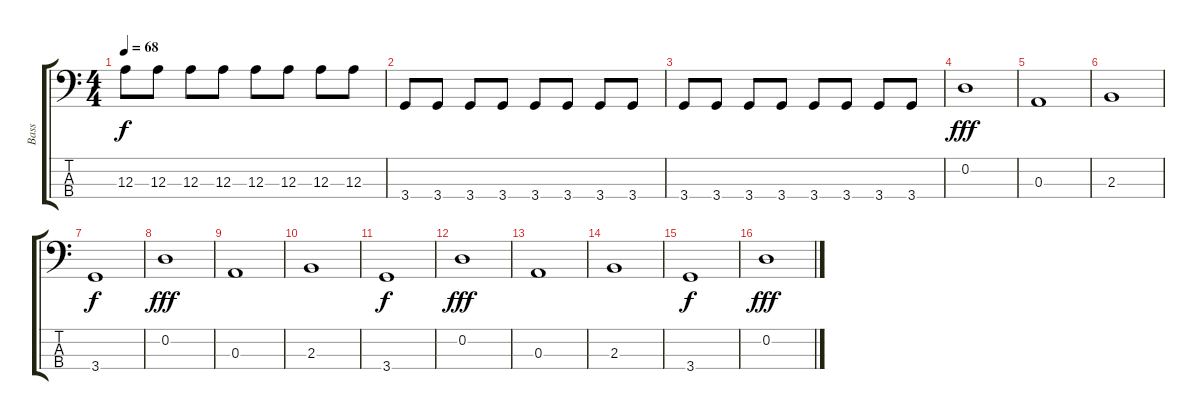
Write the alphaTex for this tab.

\track ("Bass" "Bass") {instrument electricbasspick}
\staff {score tabs}
\tuning (G2 D2 A1 E1) {hide}
\ts (4 4)
\tempo 68
\clef f4
\ks c
12.3.8{dy f} 12.3.8 12.3.8 12.3.8 12.3.8 12.3.8 12.3.8 12.3.8 |
3.4.8 3.4.8 3.4.8 3.4.8 3.4.8 3.4.8 3.4.8 3.4.8 |
3.4.8 3.4.8 3.4.8 3.4.8 3.4.8 3.4.8 3.4.8 3.4.8 |
0.2.1{dy fff} |
0.3.1 |
2.3.1 |
3.4.1{dy f} |
0.2.1{dy fff} |
0.3.1 |
2.3.1 |
3.4.1{dy f} |
0.2.1{dy fff} |
0.3.1 |
2.3.1 |
3.4.1{dy f} |
0.2.1{dy fff}
